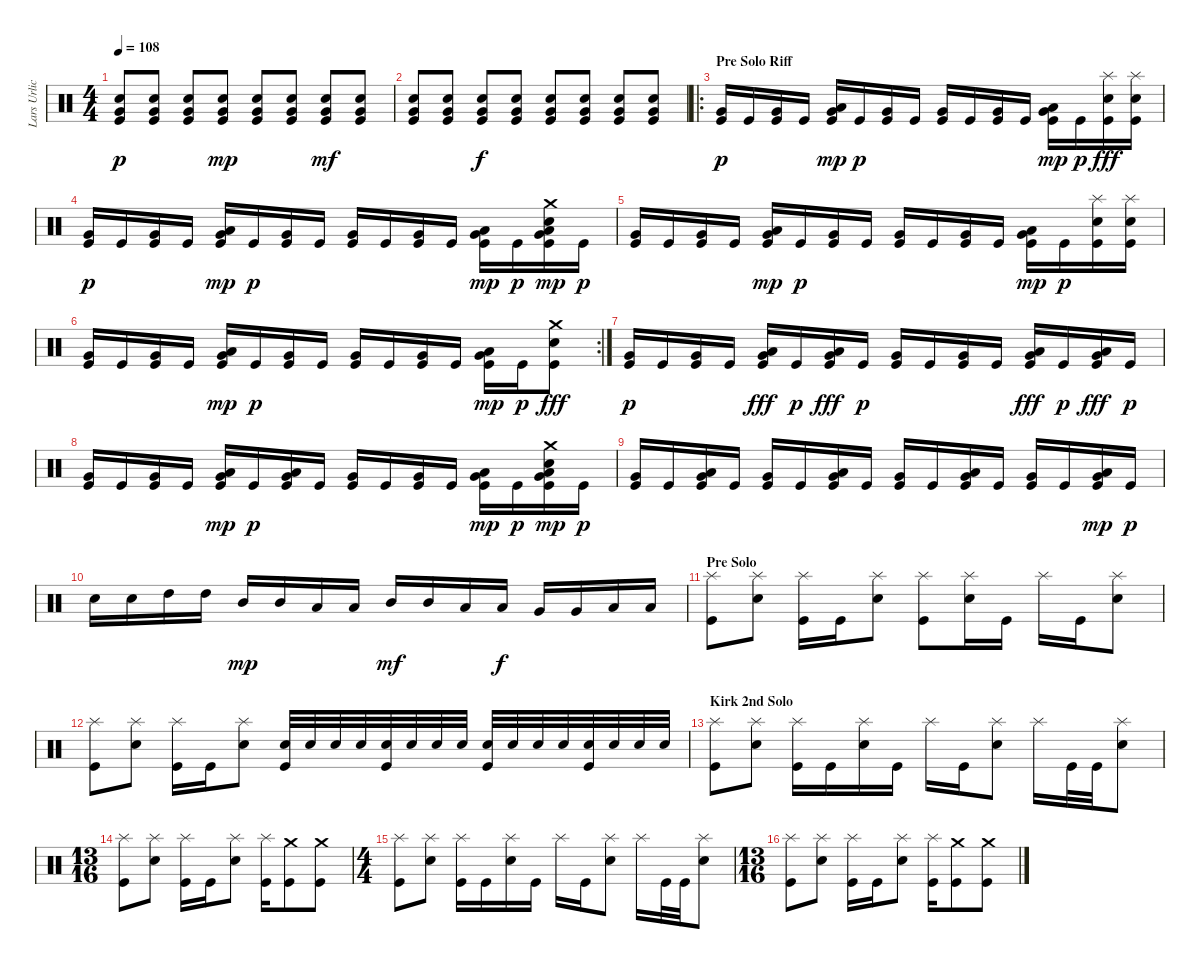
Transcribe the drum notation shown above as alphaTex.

\track ("Lars Urlich (drums)" "Lars Urlic") {instrument percussion}
\staff {score}
\articulation defaults
\ts (4 4)
\tempo 108
\clef neutral
\ks c
("Very Low Tom (hit)" "Kick (hit)" "Electric Snare (hit)").8{dy p} ("Very Low Tom (hit)" "Kick (hit)" "Electric Snare (hit)").8 ("Very Low Tom (hit)" "Kick (hit)" "Electric Snare (hit)").8 ("Very Low Tom (hit)" "Kick (hit)" "Electric Snare (hit)").8{dy mp} ("Very Low Tom (hit)" "Kick (hit)" "Electric Snare (hit)").8 ("Very Low Tom (hit)" "Kick (hit)" "Electric Snare (hit)").8 ("Very Low Tom (hit)" "Kick (hit)" "Electric Snare (hit)").8{dy mf} ("Very Low Tom (hit)" "Kick (hit)" "Electric Snare (hit)").8 |
("Very Low Tom (hit)" "Kick (hit)" "Electric Snare (hit)").8 ("Very Low Tom (hit)" "Kick (hit)" "Electric Snare (hit)").8 ("Very Low Tom (hit)" "Kick (hit)" "Electric Snare (hit)").8{dy f} ("Very Low Tom (hit)" "Kick (hit)" "Electric Snare (hit)").8 ("Very Low Tom (hit)" "Kick (hit)" "Electric Snare (hit)").8 ("Very Low Tom (hit)" "Kick (hit)" "Electric Snare (hit)").8 ("Very Low Tom (hit)" "Kick (hit)" "Electric Snare (hit)").8 ("Very Low Tom (hit)" "Kick (hit)" "Electric Snare (hit)").8 |
\ro
\section ("" "Pre Solo Riff")
("Very Low Tom (hit)" "Kick (hit)").16{dy p} "Kick (hit)".16 ("Very Low Tom (hit)" "Kick (hit)").16 "Kick (hit)".16 ("Very Low Tom (hit)" "Kick (hit)" "Low Tom (hit)").16{dy mp} "Kick (hit)".16{dy p} ("Very Low Tom (hit)" "Kick (hit)").16 "Kick (hit)".16 ("Very Low Tom (hit)" "Kick (hit)").16 "Kick (hit)".16 ("Very Low Tom (hit)" "Kick (hit)").16 "Kick (hit)".16 ("Very Low Tom (hit)" "Kick (hit)" "Low Tom (hit)").16{dy mp} "Kick (hit)".16{dy p} ("Splash (hit)" "Kick (hit)" "Electric Snare (hit)").16{dy fff} ("Splash (hit)" "Kick (hit)" "Electric Snare (hit)").16 |
("Very Low Tom (hit)" "Kick (hit)").16{dy p} "Kick (hit)".16 ("Very Low Tom (hit)" "Kick (hit)").16 "Kick (hit)".16 ("Very Low Tom (hit)" "Kick (hit)" "Low Tom (hit)").16{dy mp} "Kick (hit)".16{dy p} ("Very Low Tom (hit)" "Kick (hit)").16 "Kick (hit)".16 ("Very Low Tom (hit)" "Kick (hit)").16 "Kick (hit)".16 ("Very Low Tom (hit)" "Kick (hit)").16 "Kick (hit)".16 ("Very Low Tom (hit)" "Kick (hit)" "Low Tom (hit)").16{dy mp} "Kick (hit)".16{dy p} ("Crash medium (hit)" "Very Low Tom (hit)" "Kick (hit)" "Low Tom (hit)" "Electric Snare (hit)").16{dy mp} "Kick (hit)".16{dy p} |
("Very Low Tom (hit)" "Kick (hit)").16 "Kick (hit)".16 ("Very Low Tom (hit)" "Kick (hit)").16 "Kick (hit)".16 ("Very Low Tom (hit)" "Kick (hit)" "Low Tom (hit)").16{dy mp} "Kick (hit)".16{dy p} ("Very Low Tom (hit)" "Kick (hit)").16 "Kick (hit)".16 ("Very Low Tom (hit)" "Kick (hit)").16 "Kick (hit)".16 ("Very Low Tom (hit)" "Kick (hit)").16 "Kick (hit)".16 ("Very Low Tom (hit)" "Kick (hit)" "Low Tom (hit)").16{dy mp} "Kick (hit)".16{dy p} ("Splash (hit)" "Kick (hit)" "Electric Snare (hit)").16 ("Splash (hit)" "Kick (hit)" "Electric Snare (hit)").16 |
\rc 2
("Very Low Tom (hit)" "Kick (hit)").16 "Kick (hit)".16 ("Very Low Tom (hit)" "Kick (hit)").16 "Kick (hit)".16 ("Very Low Tom (hit)" "Kick (hit)" "Low Tom (hit)").16{dy mp} "Kick (hit)".16{dy p} ("Very Low Tom (hit)" "Kick (hit)").16 "Kick (hit)".16 ("Very Low Tom (hit)" "Kick (hit)").16 "Kick (hit)".16 ("Very Low Tom (hit)" "Kick (hit)").16 "Kick (hit)".16 ("Very Low Tom (hit)" "Kick (hit)" "Low Tom (hit)").16{dy mp} "Kick (hit)".16{dy p} ("Crash medium (hit)" "Kick (hit)" "Electric Snare (hit)").8{dy fff} |
("Very Low Tom (hit)" "Kick (hit)").16{dy p} "Kick (hit)".16 ("Very Low Tom (hit)" "Kick (hit)").16 "Kick (hit)".16 ("Very Low Tom (hit)" "Kick (hit)" "Low Tom (hit)").16{dy fff} "Kick (hit)".16{dy p} ("Very Low Tom (hit)" "Kick (hit)" "Low Tom (hit)").16{dy fff} "Kick (hit)".16{dy p} ("Very Low Tom (hit)" "Kick (hit)").16 "Kick (hit)".16 ("Very Low Tom (hit)" "Kick (hit)").16 "Kick (hit)".16 ("Very Low Tom (hit)" "Kick (hit)" "Low Tom (hit)").16{dy fff} "Kick (hit)".16{dy p} ("Very Low Tom (hit)" "Kick (hit)" "Low Tom (hit)").16{dy fff} "Kick (hit)".16{dy p} |
("Very Low Tom (hit)" "Kick (hit)").16 "Kick (hit)".16 ("Very Low Tom (hit)" "Kick (hit)").16 "Kick (hit)".16 ("Very Low Tom (hit)" "Kick (hit)" "Low Tom (hit)").16{dy mp} "Kick (hit)".16{dy p} ("Very Low Tom (hit)" "Kick (hit)" "Low Tom (hit)").16 "Kick (hit)".16 ("Very Low Tom (hit)" "Kick (hit)").16 "Kick (hit)".16 ("Very Low Tom (hit)" "Kick (hit)").16 "Kick (hit)".16 ("Very Low Tom (hit)" "Kick (hit)" "Low Tom (hit)").16{dy mp} "Kick (hit)".16{dy p} ("Crash medium (hit)" "Very Low Tom (hit)" "Kick (hit)" "Low Tom (hit)" "Electric Snare (hit)").16{dy mp} "Kick (hit)".16{dy p} |
("Very Low Tom (hit)" "Kick (hit)").16 "Kick (hit)".16 ("Very Low Tom (hit)" "Kick (hit)" "Low Tom (hit)").16 "Kick (hit)".16 ("Very Low Tom (hit)" "Kick (hit)").16 "Kick (hit)".16 ("Very Low Tom (hit)" "Kick (hit)" "Low Tom (hit)").16 "Kick (hit)".16 ("Very Low Tom (hit)" "Kick (hit)").16 "Kick (hit)".16 ("Very Low Tom (hit)" "Kick (hit)" "Low Tom (hit)").16 "Kick (hit)".16 ("Very Low Tom (hit)" "Kick (hit)").16 "Kick (hit)".16 ("Very Low Tom (hit)" "Kick (hit)" "Low Tom (hit)").16{dy mp} "Kick (hit)".16{dy p} |
"Electric Snare (hit)".16 "Electric Snare (hit)".16 "High Tom (hit)".16 "High Tom (hit)".16 "Mid Tom (hit)".16{dy mp} "Mid Tom (hit)".16 "Low Tom (hit)".16 "Low Tom (hit)".16 "Mid Tom (hit)".16{dy mf} "Mid Tom (hit)".16 "Low Tom (hit)".16 "Low Tom (hit)".16{dy f} "Very Low Tom (hit)".16 "Very Low Tom (hit)".16 "Low Floor Tom (hit)".16 "Low Floor Tom (hit)".16 |
\section ("" "Pre Solo")
("Splash (hit)" "Kick (hit)").8 ("Splash (hit)" "Electric Snare (hit)").8 ("Splash (hit)" "Kick (hit)").16 "Kick (hit)".16 ("Splash (hit)" "Electric Snare (hit)").8 ("Splash (hit)" "Kick (hit)").8 ("Splash (hit)" "Electric Snare (hit)").16 "Kick (hit)".16 "Splash (hit)".16 "Kick (hit)".16 ("Splash (hit)" "Electric Snare (hit)").8 |
("Splash (hit)" "Kick (hit)").8 ("Splash (hit)" "Electric Snare (hit)").8 ("Splash (hit)" "Kick (hit)").16 "Kick (hit)".16 ("Splash (hit)" "Electric Snare (hit)").8 ("Kick (hit)" "Electric Snare (hit)").32 "Electric Snare (hit)".32 "Electric Snare (hit)".32 "Electric Snare (hit)".32 ("Kick (hit)" "Electric Snare (hit)").32 "Electric Snare (hit)".32 "Electric Snare (hit)".32 "Electric Snare (hit)".32 ("Kick (hit)" "Electric Snare (hit)").32 "Electric Snare (hit)".32 "Electric Snare (hit)".32 "Electric Snare (hit)".32 ("Kick (hit)" "Electric Snare (hit)").32 "Electric Snare (hit)".32 "Electric Snare (hit)".32 "Electric Snare (hit)".32 |
\section ("" "Kirk 2nd Solo")
("Splash (hit)" "Kick (hit)").8 ("Splash (hit)" "Electric Snare (hit)").8 ("Splash (hit)" "Kick (hit)").16 "Kick (hit)".16 ("Splash (hit)" "Electric Snare (hit)").16 "Kick (hit)".16 "Splash (hit)".16 "Kick (hit)".16 ("Splash (hit)" "Electric Snare (hit)").8 "Splash (hit)".16 "Kick (hit)".32 "Kick (hit)".32 ("Splash (hit)" "Electric Snare (hit)").8 |
\ts (13 16)
("Splash (hit)" "Kick (hit)").8 ("Splash (hit)" "Electric Snare (hit)").8 ("Splash (hit)" "Kick (hit)").16 "Kick (hit)".16 ("Splash (hit)" "Electric Snare (hit)").8 ("Splash (hit)" "Kick (hit)").16 ("Crash medium (hit)" "Kick (hit)").8 ("Crash medium (hit)" "Kick (hit)").8 |
\ts (4 4)
("Splash (hit)" "Kick (hit)").8 ("Splash (hit)" "Electric Snare (hit)").8 ("Splash (hit)" "Kick (hit)").16 "Kick (hit)".16 ("Splash (hit)" "Electric Snare (hit)").16 "Kick (hit)".16 "Splash (hit)".16 "Kick (hit)".16 ("Splash (hit)" "Electric Snare (hit)").8 "Splash (hit)".16 "Kick (hit)".32 "Kick (hit)".32 ("Splash (hit)" "Electric Snare (hit)").8 |
\ts (13 16)
("Splash (hit)" "Kick (hit)").8 ("Splash (hit)" "Electric Snare (hit)").8 ("Splash (hit)" "Kick (hit)").16 "Kick (hit)".16 ("Splash (hit)" "Electric Snare (hit)").8 ("Splash (hit)" "Kick (hit)").16 ("Crash medium (hit)" "Kick (hit)").8 ("Crash medium (hit)" "Kick (hit)").8
